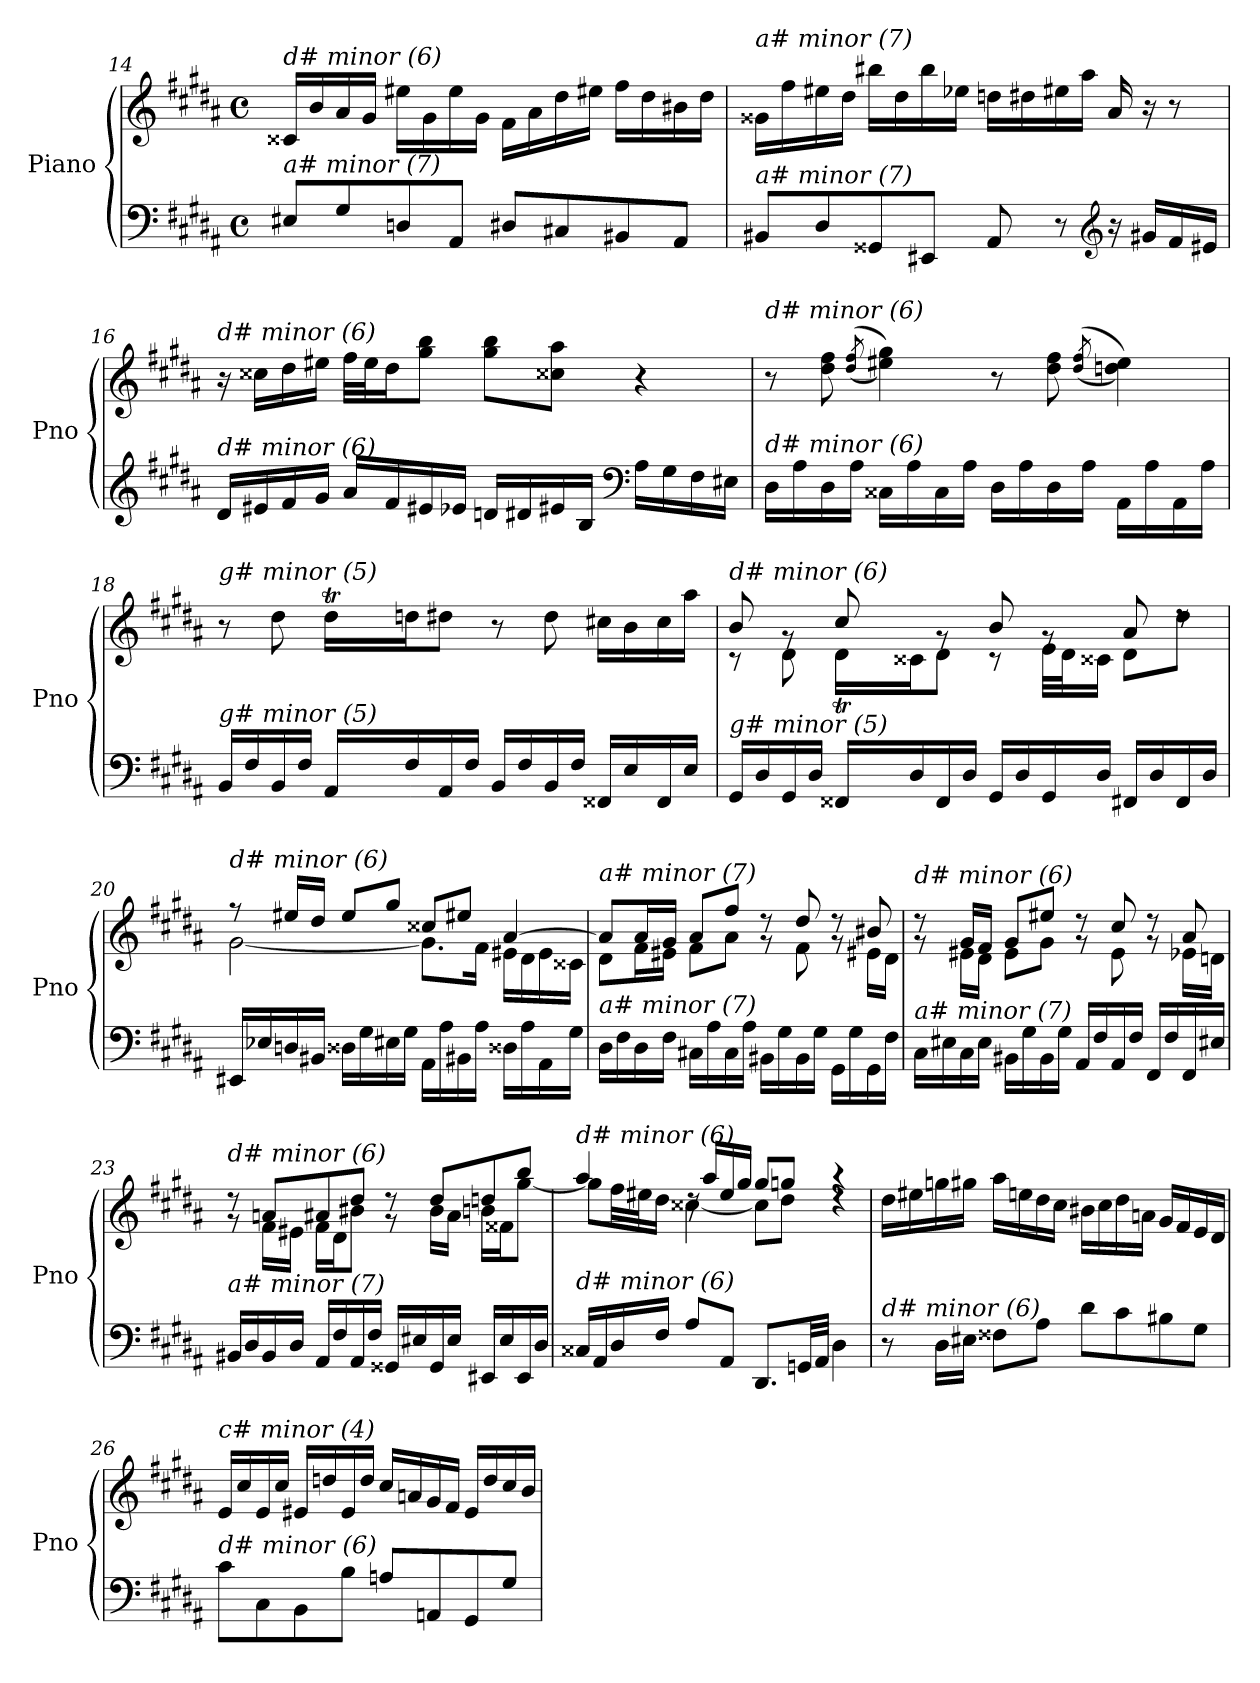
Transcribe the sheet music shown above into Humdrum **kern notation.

**kern	**kern
*part1	*part1
*staff2	*staff1
*I"Piano	*
*I'Pno	*
*clefF4	*clefG2
*k[f#c#g#d#a#]	*k[f#c#g#d#a#]
*M4/4	*M4/4
*met(c)	*met(c)
=14	=14
!	!LO:TX:i:t=d# minor (6)
!LO:TX:i:t=a# minor (7)	!
8E#X/L	16c##X/LL
.	16b/
8G#/	16a#/
.	16g#/JJ
8Dni/	16ee#X\LL
.	16g#\
8AA#/J	16ee#\
.	16g#\JJ
8D#/L	16f#\LL
.	16a#\
8C#X/	16dd#\
.	16ee#X\JJ
8BB#X/	16ff#\LL
.	16dd#\
8AA#/J	16b#X\
.	16dd#\JJ
=15	=15
!	!LO:TX:i:t=a# minor (7)
!LO:TX:i:t=a# minor (7)	!
8BB#X/L	16g##X\LL
.	16ff#\
8D#/	16ee#X\
.	16dd#\JJ
8GG##X/	16bb#X\LL
.	16dd#\
8EE#X/J	16bb#\
.	16ee-Xj\JJ
8AA#/	16ddni\LL
.	16dd#\
8r	16ee#X\
.	16aa#\JJ
*clefG2	*
16r	16a#/
16g#X/LL	16r
16f#/	8r
16e#X/JJ	.
!!LO:PB:g=z
=16	=16
!	!LO:TX:i:t=d# minor (6)
!LO:TX:i:t=d# minor (6)	!
16d#/LL	16r
16e#X/	16cc##X\LL
16f#/	16dd#\
16g#/JJ	16ee#X\JJ
16a#/LL	32ff#\LLL
.	32ee#\J
16f#/	16dd#\J
16e#X/	8gg#\ 8bb\J
16e-Xj/JJ	.
16dni/LL	8gg#\ 8bb\L
16d#/	.
16e#/	8cc##X\ 8aa#\J
16B/JJ	.
*clefF4	*
16A#\LL	4r
16G#\	.
16F#\	.
16E#X\JJ	.
=17	=17
!	!LO:TX:i:t=d# minor (6)
!LO:TX:i:t=d# minor (6)	!
16D#\LL	8r
16A#\	.
16D#\	8dd#\ 8ff#\
16A#\JJ	.
.	(>(8qdd#/ 8qff#/
16C##X\LL	4ee#X\ 4gg#\))
16A#\	.
16C##\	.
16A#\JJ	.
16D#\LL	8r
16A#\	.
16D#\	8dd#\ 8ff#\
16A#\JJ	.
.	((>8qdd#/ 8qff#/
16AA#\LL	4ddni\ 4ee#\))
16A#\	.
16AA#\	.
16A#\JJ	.
=18	=18
*^	*^
!	!	!LO:TX:i:t=g# minor (5)	!
!LO:TX:i:t=g# minor (5)	!	!	!
4ryy	16BB/LL	8r	4ryy
.	16F#/	.	.
.	16BB/	8dd#\	.
.	16F#/JJ	.	.
16.ryy	16AA#/LL	16dd#t\LL	64dd#!yy
.	.	.	64ee!yy
.	.	.	16ee-X!jyy
.	16F#/	16ddni\J	.
2ryy	.	.	2ryy
.	16AA#/	8dd#\J	.
.	16F#/JJ	.	.
.	16BB/LL	8r	.
.	16F#/	.	.
.	16BB/	8dd#\	.
.	16F#/JJ	.	.
.	16FF##X/LL	16cc#X\LL	.
.	16E/	16b\	.
8ryy	.	.	8ryy
.	16FF##/	16cc#\	.
.	16E/JJ	16aa#\JJ	.
32ryy	.	.	32ryy
!!LO:LB:g=z
=19	=19	=19	=19
*	*	*	*^
!	!	!LO:TX:i:t=d# minor (6)	!	!
!LO:TX:i:t=g# minor (5)	!	!	!	!
4ryy	16GG#/LL	8b/	8r	4ryy
.	16D#/	.	.	.
.	16GG#/	8rg	8d#\	.
.	16D#/JJ	.	.	.
16ryy	16FF##X/LL	8cc#/	16d#t\LL	64d#!yy
.	.	.	.	64e!yy
.	.	.	.	32d#!yy
2ryy	16D#/	.	16c##X\J	2ryy
.	16FF##/	8rg	8d#\J	.
.	16D#/JJ	.	.	.
.	16GG#/LL	8b/	8r	.
.	16D#/	.	.	.
.	16GG#/	8rg	32e\LLL	.
.	.	.	32d#\J	.
.	16D#/JJ	.	16c##X\JJ	.
.	16FF#X/LL	8a#/	8d#\L	.
8.ryy	16D#/	.	.	8.ryy
.	16FF#/	8rdd	8dd#\J	.
.	16D#/JJ	.	.	.
*	*	*	*v	*v
=20	=20	=20	=20
!	!	!LO:TX:i:t=d# minor (6)	!
!LO:TX:i:t=a# minor (7)	!	!	!
*v	*v	*	*
16EE#X/LL	8r	[2g#\
16E-Xj/	.	.
16Dni/	16ee#X/LL	.
16BB#X/JJ	16dd#/JJ	.
16D##i\LL	8ee#/L	.
16G#\	.	.
16E#X\	8gg#/J	.
16G#\JJ	.	.
16AA#\LL	8cc##X/L	8.g#\L]
16A#\	.	.
16BB#X\	8ee#X/J	.
16A#\JJ	.	16f#\Jk
16D##Xi\LL	[4a#/	16e#X\LL
16A#\	.	16d#\
16AA#\	.	16e#\
16G#\JJ	.	16c##X\JJ
=21	=21	=21
!	!LO:TX:i:t=a# minor (7)	!
!LO:TX:i:t=a# minor (7)	!	!
16D#\LL	8a#/L]	8d#\L
16F#\	.	.
16D#\	16a#/L	16f#\L
16F#\JJ	16g#/JJ	16e#X\JJ
16C#X\LL	8a#/L	8f#\L
16A#\	.	.
16C#\	8ff#/J	8a#\J
16A#\JJ	.	.
16BB#X\LL	8rg	8rdd
16G#\	.	.
16BB#\	8dd#/	8f#\
16G#\JJ	.	.
16GG#\LL	8rg	8rdd
16G#\	.	.
16GG#\	8b#X/	16e#X\LL
16F#\JJ	.	16d#\JJ
!!LO:LB:g=z	!!
=22	=22	=22
!	!LO:TX:i:t=d# minor (6)	!
!LO:TX:i:t=a# minor (7)	!	!
16C#\LL	8rg	8rdd
16E#X\	.	.
16C#\	16g#/LL	16e#X\LL
16E#\JJ	16f#/JJ	16d#\JJ
16BB#X\LL	8g#/L	8e#\L
16G#\	.	.
16BB#\	8ee#X/J	8g#\J
16G#\JJ	.	.
16AA#/LL	8rg	8rdd
16F#/	.	.
16AA#/	8cc#/	8e#\
16F#/JJ	.	.
16FF#/LL	8rg	8rdd
16F#/	.	.
16FF#/	8a#/	16e-Xj\LL
16E#X/JJ	.	16dni\JJ
=23	=23	=23
!	!LO:TX:i:t=d# minor (6)	!
!LO:TX:i:t=a# minor (7)	!	!
16BB#X/LL	8rg	8rdd
16D#/	.	.
16BB#/	8ani/L	16f#\LL
16D#/JJ	.	16e#X\JJ
16AA#/LL	8a#/	16f#\LL
16F#/	.	16d#\J
16AA#/	8dd#/J	8b#X\J
16F#/JJ	.	.
16GG##X/LL	8rg	8rdd
16E#X/	.	.
16GG##/	8dd#/L	16b#\LL
16E#/JJ	.	16a#\JJ
16EE#X/LL	8ddni/	16bn\LL
16E#/	.	16f##Xi\J
16EE#/	8bb/J	[8gg#\J
16D#/JJ	.	.
=24	=24	=24
!	!LO:TX:i:t=d# minor (6)	!
!LO:TX:i:t=d# minor (6)	!	!
16C##X/LL	4aa#/	8gg#\L]
16AA#/	.	.
16D#/	.	32ff#\LL
.	.	32ee#X\J
16F#/JJ	.	16dd#\JJ
8A#/L	16rdd	[4cc##X\
.	16aa#/LL	.
8AA#/J	16ee#/	.
.	16gg#/JJ	.
8.DD#/L	8gg#/L	8cc##\L]
.	8ggni/J	8dd#\J
32GGni/LL	.	.
32AA#/JJJ	.	.
4D#\	4r	4rdd
!!LO:LB:g=z
=25	=25	=25
!	!LO:TX:i:t=c# minor (4)	!
!LO:TX:i:t=d# minor (6)	!	!
*	*v	*v
8r	16dd#\LL
.	16ee#X\
16D#\LL	16ggni\
16E#X\JJ	16gg#\JJ
8F##X\L	16aa#\LL
.	16een\
8A#\J	16dd#\
.	16cc#\JJ
8d#\L	16b#X\LL
.	16cc#\
8c#\	16dd#\
.	16an\JJ
8B#X\	16g#/LL
.	16f#/
8G#\J	16e/
.	16d#/JJ
=26	=26
!	!LO:TX:i:t=c# minor (4)
!LO:TX:i:t=d# minor (6)	!
8c#\L	16e/LL
.	16cc#/
8C#\	16e/
.	16cc#/JJ
8BB\	16e#X/LL
.	16ddn/
8B\J	16e#/
.	16dd/JJ
8An/L	16cc#/LL
.	16an/
8AAn/	16g#/
.	16f#/JJ
8GG#/	16e#/LL
.	16dd/
8G#/J	16cc#/
.	16b/JJ
=	=
*-	*-
